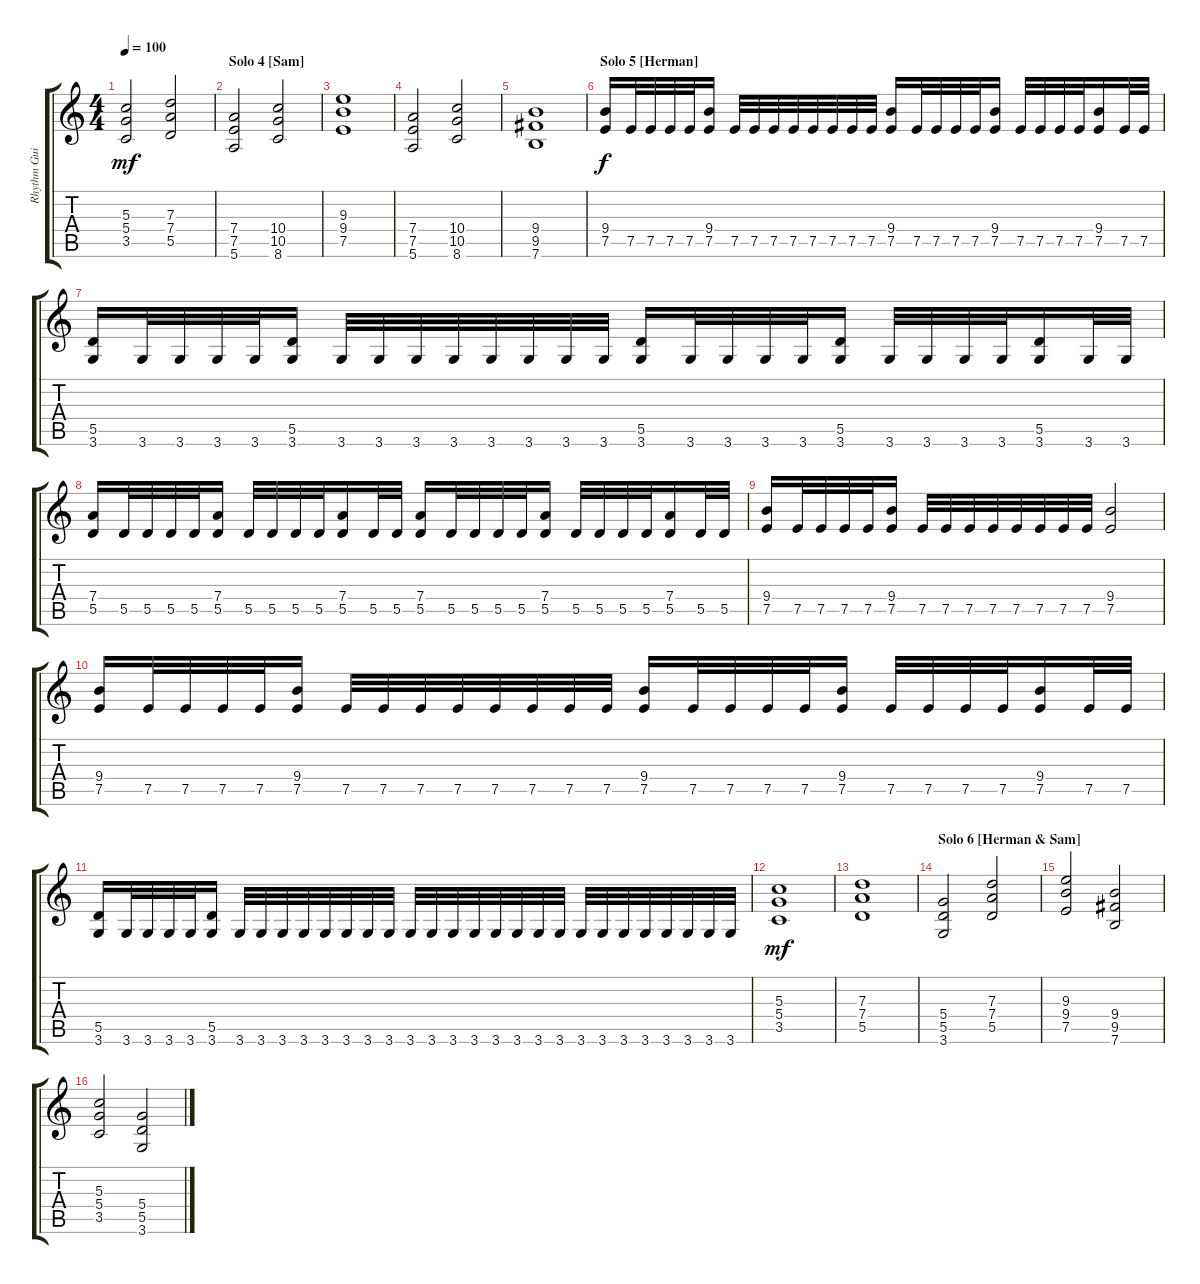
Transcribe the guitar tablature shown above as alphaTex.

\track ("Rhythm Guitar 1" "Rhythm Gui") {instrument distortionguitar}
\staff {score tabs}
\tuning (E4 B3 G3 D3 A2 E2) {hide}
\ts (4 4)
\tempo 100
\clef g2
\ks c
(5.3 5.4 3.5).2{dy mf} (7.3 7.4 5.5).2 |
\section ("" "Solo 4 [Sam]")
(7.4 7.5 5.6).2 (10.4 10.5 8.6).2 |
(9.3 9.4 7.5).1 |
(7.4 7.5 5.6).2 (10.4 10.5 8.6).2 |
(9.4 9.5 7.6).1 |
\section ("" "Solo 5 [Herman]")
(9.4 7.5).16{dy f} 7.5.32 7.5.32 7.5.32 7.5.32 (9.4 7.5).16 7.5.32 7.5.32 7.5.32 7.5.32 7.5.32 7.5.32 7.5.32 7.5.32 (9.4 7.5).16 7.5.32 7.5.32 7.5.32 7.5.32 (9.4 7.5).16 7.5.32 7.5.32 7.5.32 7.5.32 (9.4 7.5).16 7.5.32 7.5.32 |
(5.5 3.6).16 3.6.32 3.6.32 3.6.32 3.6.32 (5.5 3.6).16 3.6.32 3.6.32 3.6.32 3.6.32 3.6.32 3.6.32 3.6.32 3.6.32 (5.5 3.6).16 3.6.32 3.6.32 3.6.32 3.6.32 (5.5 3.6).16 3.6.32 3.6.32 3.6.32 3.6.32 (5.5 3.6).16 3.6.32 3.6.32 |
(7.4 5.5).16 5.5.32 5.5.32 5.5.32 5.5.32 (7.4 5.5).16 5.5.32 5.5.32 5.5.32 5.5.32 (7.4 5.5).16 5.5.32 5.5.32 (7.4 5.5).16 5.5.32 5.5.32 5.5.32 5.5.32 (7.4 5.5).16 5.5.32 5.5.32 5.5.32 5.5.32 (7.4 5.5).16 5.5.32 5.5.32 |
(9.4 7.5).16 7.5.32 7.5.32 7.5.32 7.5.32 (9.4 7.5).16 7.5.32 7.5.32 7.5.32 7.5.32 7.5.32 7.5.32 7.5.32 7.5.32 (9.4 7.5).2 |
(9.4 7.5).16 7.5.32 7.5.32 7.5.32 7.5.32 (9.4 7.5).16 7.5.32 7.5.32 7.5.32 7.5.32 7.5.32 7.5.32 7.5.32 7.5.32 (9.4 7.5).16 7.5.32 7.5.32 7.5.32 7.5.32 (9.4 7.5).16 7.5.32 7.5.32 7.5.32 7.5.32 (9.4 7.5).16 7.5.32 7.5.32 |
(5.5 3.6).16 3.6.32 3.6.32 3.6.32 3.6.32 (5.5 3.6).16 3.6.32 3.6.32 3.6.32 3.6.32 3.6.32 3.6.32 3.6.32 3.6.32 3.6.32 3.6.32 3.6.32 3.6.32 3.6.32 3.6.32 3.6.32 3.6.32 3.6.32 3.6.32 3.6.32 3.6.32 3.6.32 3.6.32 3.6.32 3.6.32 |
(5.3 5.4 3.5).1{dy mf} |
(7.3 7.4 5.5).1 |
\section ("" "Solo 6 [Herman & Sam]")
(5.4 5.5 3.6).2 (7.3 7.4 5.5).2 |
(9.3 9.4 7.5).2 (9.4 9.5 7.6).2 |
(5.3 5.4 3.5).2 (5.4 5.5 3.6).2
